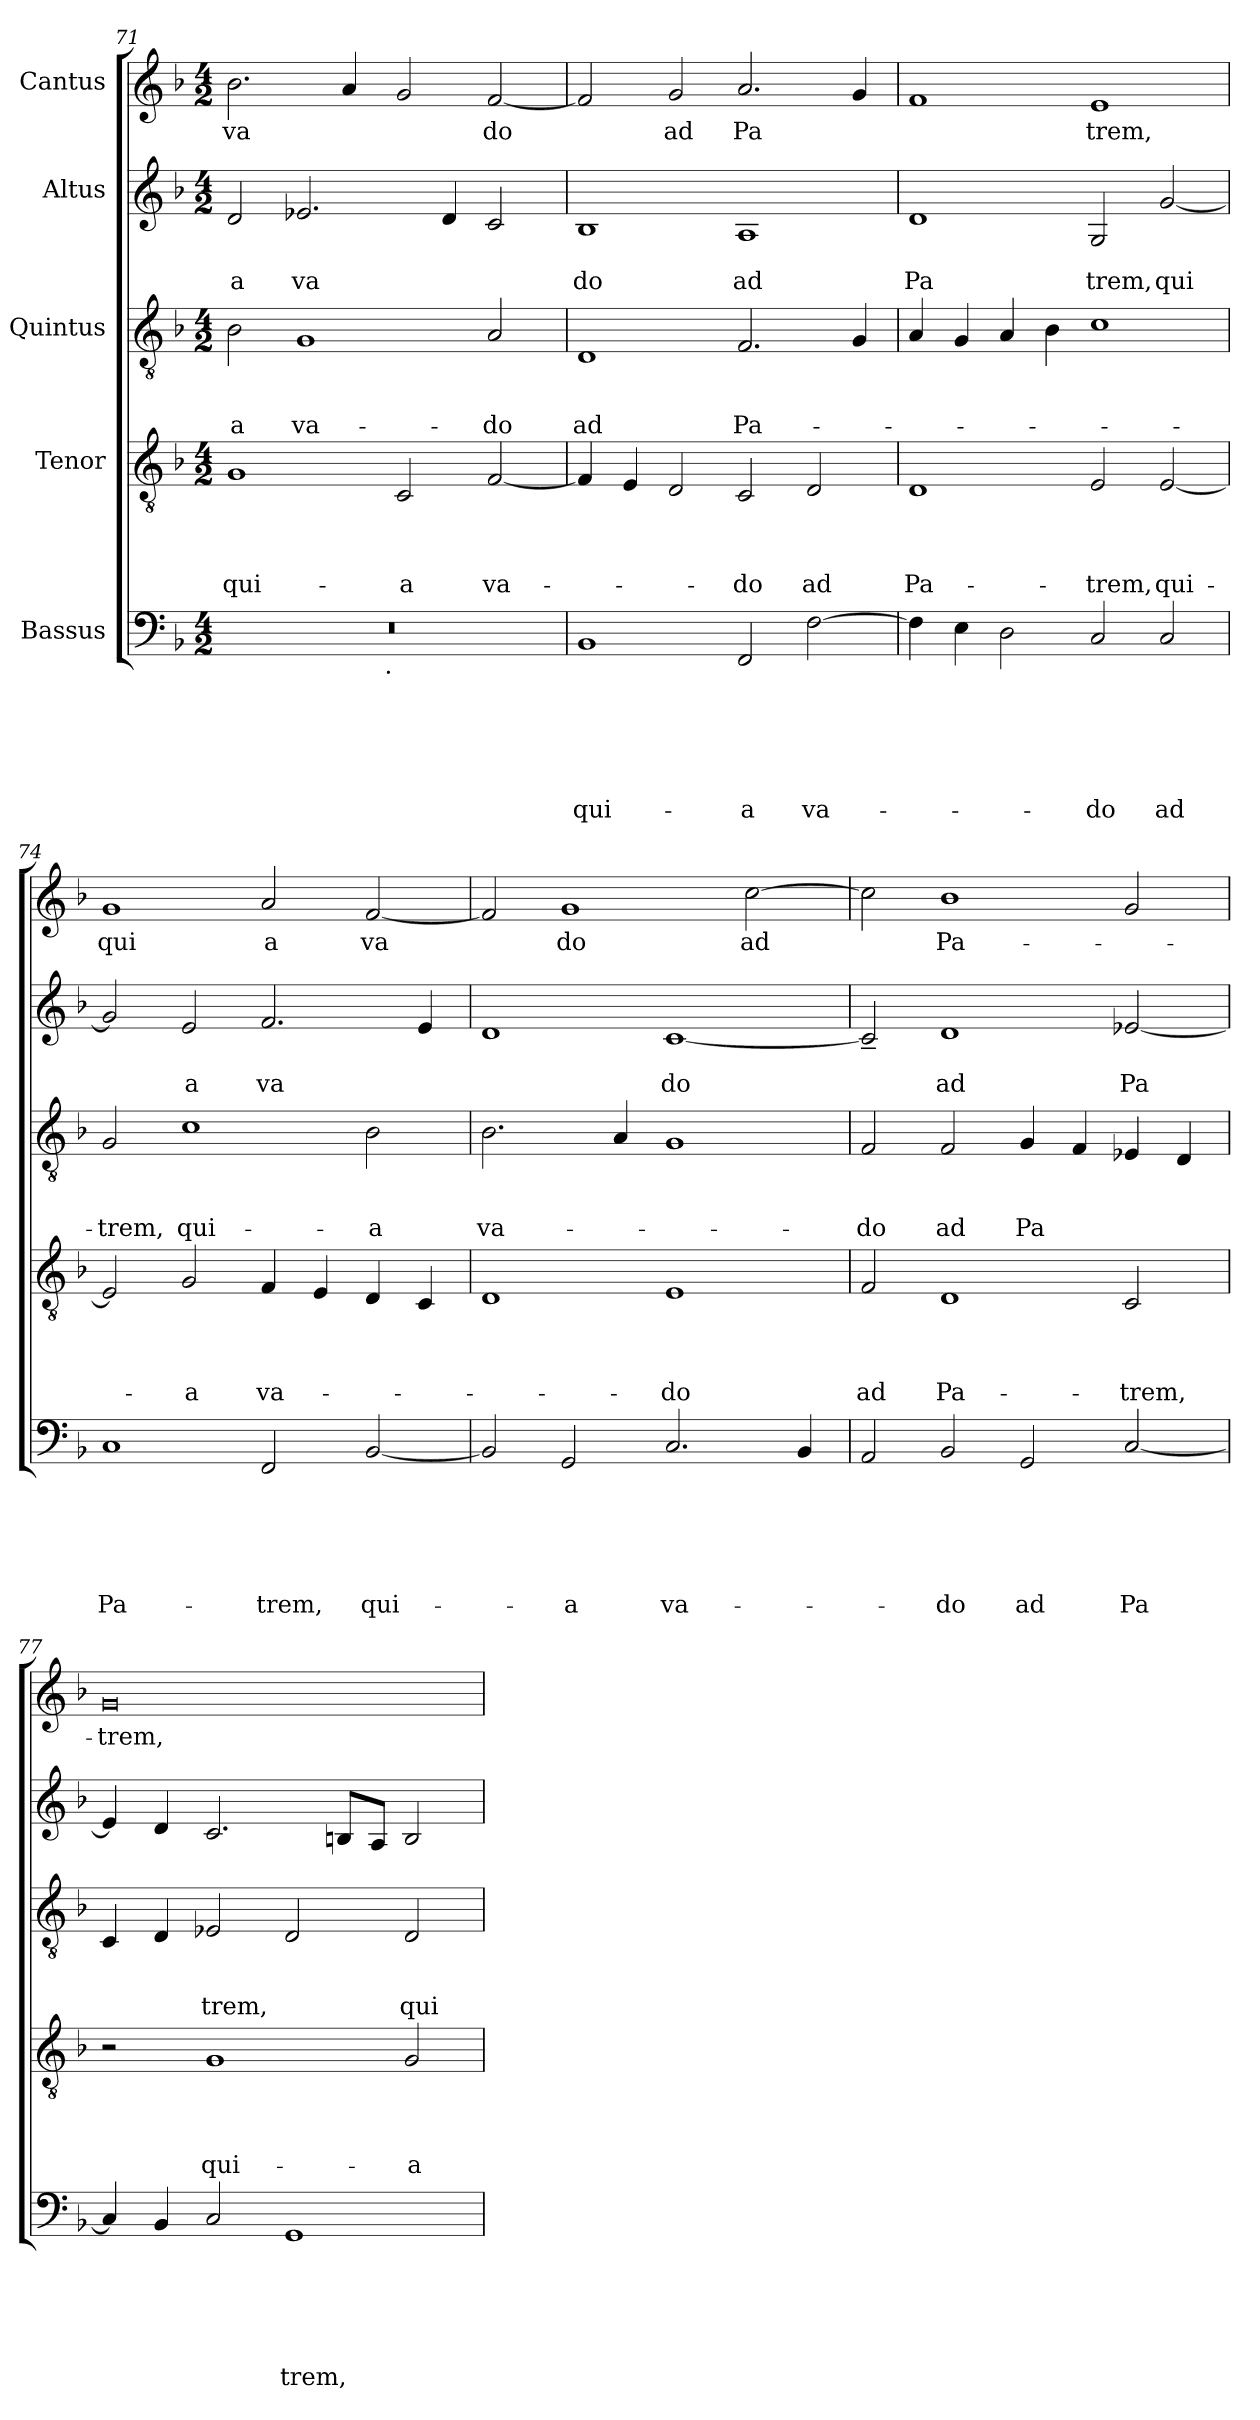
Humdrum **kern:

**kern	**text	**text	**text	**text	**text	**text	**kern	**text	**text	**text	**text	**kern	**text	**text	**text	**kern	**text	**text	**kern	**text
*part5	*part5	*part5	*part5	*part5	*part5	*part5	*part4	*part4	*part4	*part4	*part4	*part3	*part3	*part3	*part3	*part2	*part2	*part2	*part1	*part1
*staff5	*staff5	*staff5	*staff5	*staff5	*staff5	*staff5	*staff4	*staff4	*staff4	*staff4	*staff4	*staff3	*staff3	*staff3	*staff3	*staff2	*staff2	*staff2	*staff1	*staff1
*I"Bassus	*	*	*	*	*	*	*I"Tenor	*	*	*	*	*I"Quintus	*	*	*	*I"Altus	*	*	*I"Cantus	*
*clefF4	*	*	*	*	*	*	*clefGv2	*	*	*	*	*clefGv2	*	*	*	*clefG2	*	*	*clefG2	*
*k[b-]	*	*	*	*	*	*	*k[b-]	*	*	*	*	*k[b-]	*	*	*	*k[b-]	*	*	*k[b-]	*
*F:	*	*	*	*	*	*	*F:	*	*	*	*	*F:	*	*	*	*F:	*	*	*F:	*
*M4/2	*	*	*	*	*	*	*M4/2	*	*	*	*	*M4/2	*	*	*	*M4/2	*	*	*M4/2	*
=71	=71	=71	=71	=71	=71	=71	=71	=71	=71	=71	=71	=71	=71	=71	=71	=71	=71	=71	=71	=71
!	!	!	!	!	!	!	!	!	!	!	!LO:LY:b	!	!	!	!LO:LY:b	!	!	!LO:LY:b	!	!LO:LY:b
*^	*	*	*	*	*	*	*	*	*	*	*	*	*	*	*	*	*	*	*	*
0r	2ryy	.	.	.	.	.	.	1G	.	.	.	qui-	2B-\	.	.	-a	2d/	.	a	2.b-\	va
!	!	!	!	!	!	!	!	!	!	!	!	!	!	!	!	!LO:LY:b	!	!	!LO:LY:b	!	!
.	4...ryy	.	.	.	.	.	.	.	.	.	.	.	1G	.	.	va-	2.e-X/	.	va	.	.
.	.	.	.	.	.	.	.	.	.	.	.	.	.	.	.	.	.	.	.	4a/	.
!	!LO:TX:b:t=.	!	!	!	!	!	!	!	!	!	!	!	!	!	!	!	!	!	!	!	!
.	1ryy	.	.	.	.	.	.	.	.	.	.	.	.	.	.	.	.	.	.	.	.
!	!	!	!	!	!	!	!	!	!	!	!	!LO:LY:b	!	!	!	!	!	!	!	!	!
.	.	.	.	.	.	.	.	2C/	.	.	.	-a	.	.	.	.	.	.	.	2g/	.
.	.	.	.	.	.	.	.	.	.	.	.	.	.	.	.	.	4d/	.	.	.	.
!	!	!	!	!	!	!	!	!	!	!	!	!LO:LY:b	!	!	!	!LO:LY:b	!	!	!	!	!LO:LY:b
.	.	.	.	.	.	.	.	[<2F/	.	.	.	va-	2A/	.	.	-do	2c/	.	.	[<2f/	do
.	32ryy	.	.	.	.	.	.	.	.	.	.	.	.	.	.	.	.	.	.	.	.
=72	=72	=72	=72	=72	=72	=72	=72	=72	=72	=72	=72	=72	=72	=72	=72	=72	=72	=72	=72	=72	=72
!	!	!	!	!	!	!	!LO:LY:b	!	!	!	!	!	!	!	!	!LO:LY:b	!	!	!LO:LY:b	!	!
*v	*v	*	*	*	*	*	*	*	*	*	*	*	*	*	*	*	*	*	*	*	*
1BB-	.	.	.	.	.	qui-	4F/]	.	.	.	.	1D	.	.	ad	1B-	.	do	2f/]	.
.	.	.	.	.	.	.	4E/	.	.	.	.	.	.	.	.	.	.	.	.	.
!	!	!	!	!	!	!	!	!	!	!	!	!	!	!	!	!	!	!	!	!LO:LY:b
.	.	.	.	.	.	.	2D/	.	.	.	.	.	.	.	.	.	.	.	2g/	ad
!	!	!	!	!	!	!LO:LY:b	!	!	!	!	!LO:LY:b	!	!	!	!LO:LY:b	!	!	!LO:LY:b	!	!LO:LY:b
2FF/	.	.	.	.	.	-a	2C/	.	.	.	-do	2.F/	.	.	Pa-	1A	.	ad	2.a/	Pa
!	!	!	!	!	!	!LO:LY:b	!	!	!	!	!LO:LY:b	!	!	!	!	!	!	!	!	!
[>2F\	.	.	.	.	.	va-	2D/	.	.	.	ad	.	.	.	.	.	.	.	.	.
.	.	.	.	.	.	.	.	.	.	.	.	4G/	.	.	.	.	.	.	4g/	.
=73	=73	=73	=73	=73	=73	=73	=73	=73	=73	=73	=73	=73	=73	=73	=73	=73	=73	=73	=73	=73
!	!	!	!	!	!	!	!	!	!	!	!LO:LY:b	!	!	!	!	!	!	!LO:LY:b	!	!
4F\]	.	.	.	.	.	.	1D	.	.	.	Pa-	4A/	.	.	.	1d	.	Pa	1f	.
4E\	.	.	.	.	.	.	.	.	.	.	.	4G/	.	.	.	.	.	.	.	.
2D\	.	.	.	.	.	.	.	.	.	.	.	4A/	.	.	.	.	.	.	.	.
.	.	.	.	.	.	.	.	.	.	.	.	4B-\	.	.	.	.	.	.	.	.
!	!	!	!	!	!	!LO:LY:b	!	!	!	!	!LO:LY:b	!	!	!	!	!	!	!LO:LY:b	!	!LO:LY:b
2C/	.	.	.	.	.	-do	2E/	.	.	.	-trem,	1c	.	.	.	2G/	.	trem,	1e	trem,
!	!	!	!	!	!	!LO:LY:b	!	!	!	!	!LO:LY:b	!	!	!	!	!	!	!LO:LY:b	!	!
2C/	.	.	.	.	.	ad	[<2E/	.	.	.	qui-	.	.	.	.	[<2g/	.	qui	.	.
=74	=74	=74	=74	=74	=74	=74	=74	=74	=74	=74	=74	=74	=74	=74	=74	=74	=74	=74	=74	=74
!	!	!	!	!	!	!LO:LY:b	!	!	!	!	!	!	!	!	!LO:LY:b	!	!	!	!	!LO:LY:b
1C	.	.	.	.	.	Pa-	2E/]	.	.	.	.	2G/	.	.	-trem,	2g/]	.	.	1g	qui
!	!	!	!	!	!	!	!	!	!	!	!LO:LY:b	!	!	!	!LO:LY:b	!	!	!LO:LY:b	!	!
.	.	.	.	.	.	.	2G/	.	.	.	-a	1c	.	.	qui-	2e/	.	a	.	.
!	!	!	!	!	!	!LO:LY:b	!	!	!	!	!LO:LY:b	!	!	!	!	!	!	!LO:LY:b	!	!LO:LY:b
2FF/	.	.	.	.	.	-trem,	4F/	.	.	.	va-	.	.	.	.	2.f/	.	va	2a/	a
.	.	.	.	.	.	.	4E/	.	.	.	.	.	.	.	.	.	.	.	.	.
!	!	!	!	!	!	!LO:LY:b	!	!	!	!	!	!	!	!	!LO:LY:b	!	!	!	!	!LO:LY:b
[<2BB-/	.	.	.	.	.	qui-	4D/	.	.	.	.	2B-\	.	.	-a	.	.	.	[<2f/	va
.	.	.	.	.	.	.	4C/	.	.	.	.	.	.	.	.	4e/	.	.	.	.
=75	=75	=75	=75	=75	=75	=75	=75	=75	=75	=75	=75	=75	=75	=75	=75	=75	=75	=75	=75	=75
!	!	!	!	!	!	!	!	!	!	!	!	!	!	!	!LO:LY:b	!	!	!	!	!
2BB-/]	.	.	.	.	.	.	1D	.	.	.	.	2.B-\	.	.	va-	1d	.	.	2f/]	.
!	!	!	!	!	!	!LO:LY:b	!	!	!	!	!	!	!	!	!	!	!	!	!	!LO:LY:b
2GG/	.	.	.	.	.	-a	.	.	.	.	.	.	.	.	.	.	.	.	1g	do
.	.	.	.	.	.	.	.	.	.	.	.	4A/	.	.	.	.	.	.	.	.
!	!	!	!	!	!	!LO:LY:b	!	!	!	!	!LO:LY:b	!	!	!	!	!	!	!LO:LY:b	!	!
2.C/	.	.	.	.	.	va-	1E	.	.	.	-do	1G	.	.	.	[<1c	.	do	.	.
!	!	!	!	!	!	!	!	!	!	!	!	!	!	!	!	!	!	!	!	!LO:LY:b
.	.	.	.	.	.	.	.	.	.	.	.	.	.	.	.	.	.	.	[<2cc\	ad
4BB-/	.	.	.	.	.	.	.	.	.	.	.	.	.	.	.	.	.	.	.	.
!!LO:LB:g=z
=76	=76	=76	=76	=76	=76	=76	=76	=76	=76	=76	=76	=76	=76	=76	=76	=76	=76	=76	=76	=76
!	!	!	!	!	!	!	!	!	!	!	!LO:LY:b	!	!	!	!LO:LY:b	!	!	!	!	!
2AA/	.	.	.	.	.	.	2F/	.	.	.	ad	2F/	.	.	-do	2c~</]	.	.	2cc\]	.
!	!	!	!	!	!	!LO:LY:b	!	!	!	!	!LO:LY:b	!	!	!	!LO:LY:b	!	!	!LO:LY:b	!	!LO:LY:b
2BB-/	.	.	.	.	.	-do	1D	.	.	.	Pa-	2F/	.	.	ad	1d	.	ad	1b-	Pa-
!	!	!	!	!	!	!LO:LY:b	!	!	!	!	!	!	!	!	!LO:LY:b	!	!	!	!	!
2GG/	.	.	.	.	.	ad	.	.	.	.	.	4G/	.	.	Pa	.	.	.	.	.
.	.	.	.	.	.	.	.	.	.	.	.	4F/	.	.	.	.	.	.	.	.
!	!	!	!	!	!	!LO:LY:b	!	!	!	!	!LO:LY:b	!	!	!	!	!	!	!LO:LY:b	!	!
[<2C/	.	.	.	.	.	Pa	2C/	.	.	.	-trem,	4E-X/	.	.	.	[<2e-X/	.	Pa	2g/	.
.	.	.	.	.	.	.	.	.	.	.	.	4D/	.	.	.	.	.	.	.	.
=77	=77	=77	=77	=77	=77	=77	=77	=77	=77	=77	=77	=77	=77	=77	=77	=77	=77	=77	=77	=77
!	!	!	!	!	!	!	!	!	!	!	!	!	!	!	!	!	!	!	!	!LO:LY:b
4C/]	.	.	.	.	.	.	2r	.	.	.	.	4C/	.	.	.	4e-/]	.	.	0g	-trem,
4BB-/	.	.	.	.	.	.	.	.	.	.	.	4D/	.	.	.	4d/	.	.	.	.
!	!	!	!	!	!	!	!	!	!	!	!LO:LY:b	!	!	!	!LO:LY:b	!	!	!	!	!
2C/	.	.	.	.	.	.	1G	.	.	.	qui-	2E-/	.	.	trem,	2.c/	.	.	.	.
!	!	!	!	!	!	!LO:LY:b	!	!	!	!	!	!	!	!	!	!	!	!	!	!
1GG	.	.	.	.	.	trem,	.	.	.	.	.	2D/	.	.	.	.	.	.	.	.
.	.	.	.	.	.	.	.	.	.	.	.	.	.	.	.	8B/L	.	.	.	.
.	.	.	.	.	.	.	.	.	.	.	.	.	.	.	.	8A/J	.	.	.	.
!	!	!	!	!	!	!	!	!	!	!	!LO:LY:b	!	!	!	!LO:LY:b	!	!	!	!	!
.	.	.	.	.	.	.	2G/	.	.	.	-a	2D/	.	.	qui	2B/	.	.	.	.
=	=	=	=	=	=	=	=	=	=	=	=	=	=	=	=	=	=	=	=	=
*-	*-	*-	*-	*-	*-	*-	*-	*-	*-	*-	*-	*-	*-	*-	*-	*-	*-	*-	*-	*-
